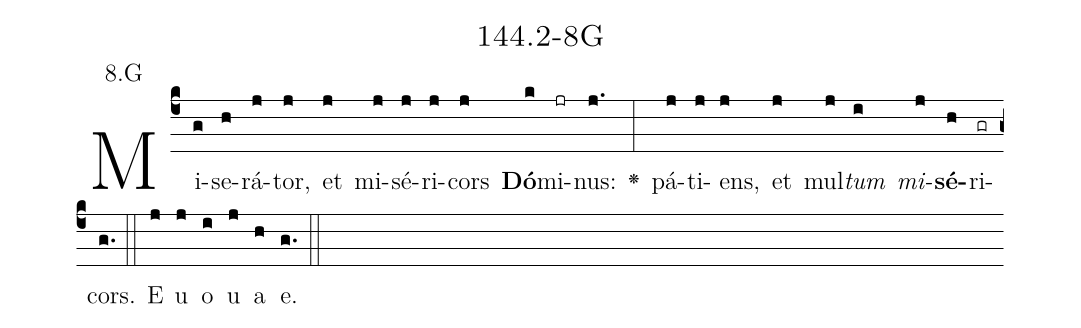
name: 144.2-8G;
annotation: 8.G;
%%
(c4)Mi(g)se(h)rá(j)tor,(j) et(j) mi(j)sé(j)ri(j)cors(j) <b>Dó</b>(k)mi(jr)nus:(j.) <v>\greheightstar</v>(:) pá(j)ti(j)ens,(j) et(j) mul(j)<i>tum</i>(i) <i>mi</i>(j)<b>sé</b>(h)ri(gr)cors.(g.) (::) E(j) u(j) o(i) u(j) a(h) e.(g.) (::)
